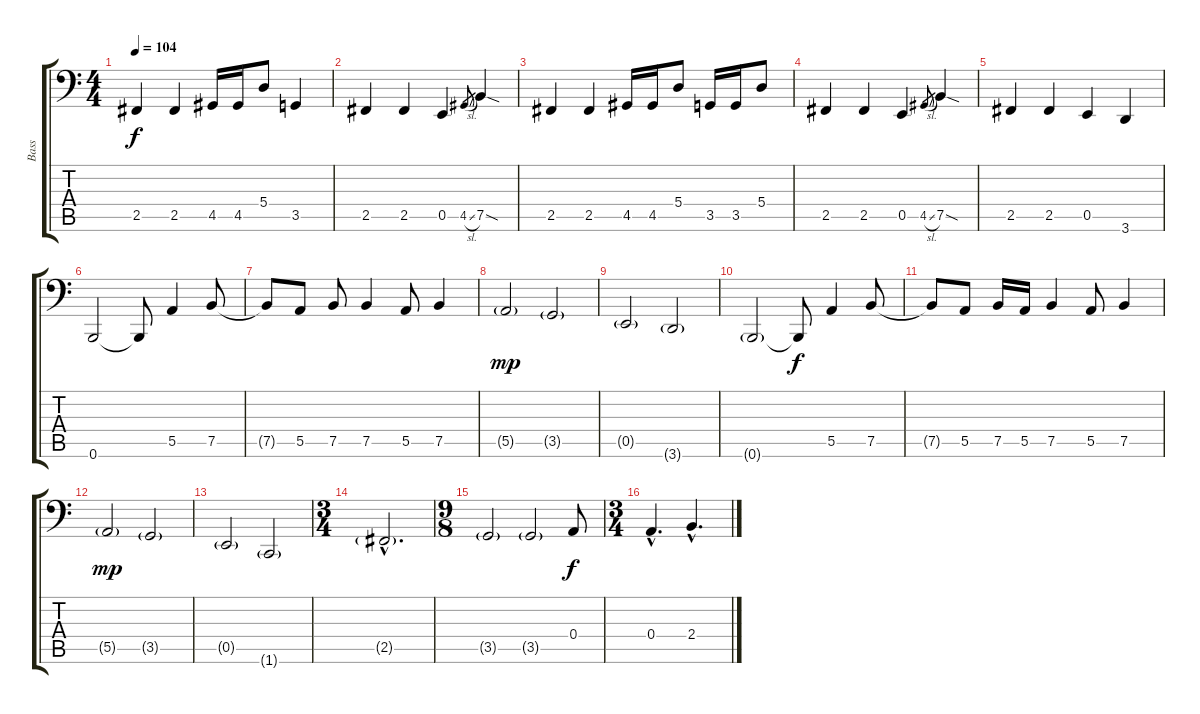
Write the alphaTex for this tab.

\track ("Bass" "Bass") {instrument electricbassfinger}
\staff {score tabs}
\tuning (C3 G2 D2 A1 E1 B0) {hide}
\ts (4 4)
\tempo 104
\clef f4
\ks c
2.5.4{dy f} 2.5.4 4.5.16 4.5.16 5.4.8 3.5.4 |
2.5.4 2.5.4 0.5.4 4.5{sl}.8{gr} 7.5{sod}.4 |
2.5.4 2.5.4 4.5.16 4.5.16 5.4.8 3.5.16 3.5.16 5.4.8 |
2.5.4 2.5.4 0.5.4 4.5{sl}.8{gr} 7.5{sod}.4 |
2.5.4 2.5.4 0.5.4 3.6.4 |
0.6.2 0.6{t}.8 5.5.4 7.5.8 |
7.5{t}.8 5.5.8 7.5.8 7.5.4 5.5.8 7.5.4 |
5.5{g}.2{dy mp} 3.5{g}.2 |
0.5{g}.2 3.6{g}.2 |
0.6{g}.2 0.6{t}.8{dy f} 5.5.4 7.5.8 |
7.5{t}.8 5.5.8 7.5.16 5.5.16 7.5.4 5.5.8 7.5.4 |
5.5{g}.2{dy mp} 3.5{g}.2 |
0.5{g}.2 1.6{g}.2 |
\ts (3 4)
2.5{g hac}.2{d} |
\ts (9 8)
3.5{g}.2 3.5{g}.2 0.4.8{dy f} |
\ts (3 4)
0.4{hac}.4{d} 2.4{hac}.4{d}
